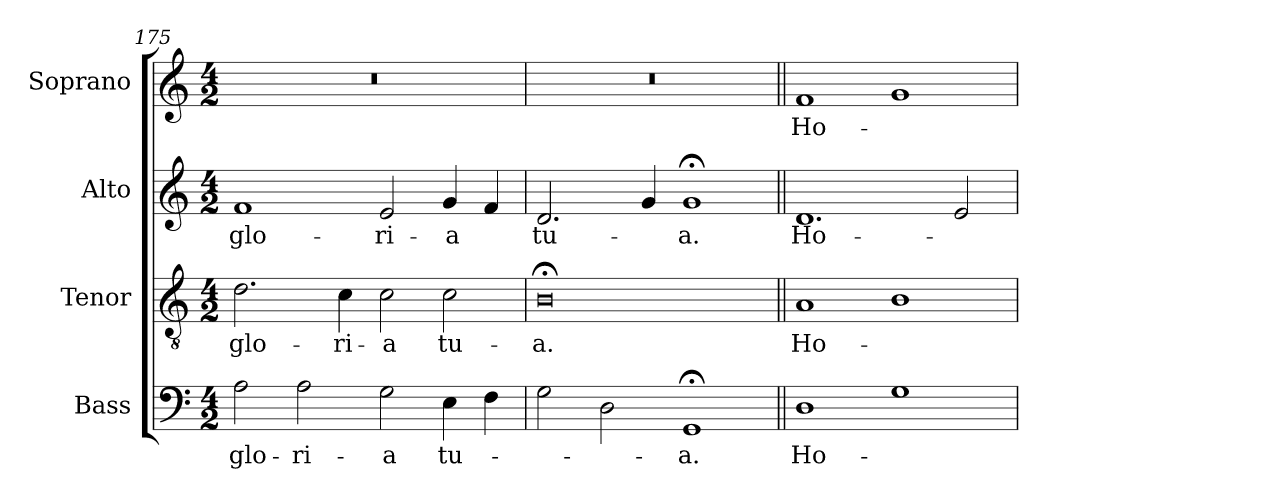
**kern	**text	**kern	**text	**kern	**text	**kern	**text
*part4	*part4	*part3	*part3	*part2	*part2	*part1	*part1
*staff4	*staff4	*staff3	*staff3	*staff2	*staff2	*staff1	*staff1
*I"Bass	*	*I"Tenor	*	*I"Alto	*	*I"Soprano	*
*clefF4	*	*clefGv2	*	*clefG2	*	*clefG2	*
*k[]	*	*k[]	*	*k[]	*	*k[]	*
*C:	*	*C:	*	*C:	*	*C:	*
*M4/2	*	*M4/2	*	*M4/2	*	*M4/2	*
=175	=175	=175	=175	=175	=175	=175	=175
2A\	glo-	2.d\	glo-	1f	glo-	0r	.
2A\	-ri-	.	.	.	.	.	.
.	.	4c\	-ri-	.	.	.	.
2G\	-a	2c\	-a	2e/	-ri-	.	.
4E\	tu-	2c\	tu-	4g/	-a	.	.
4F\	.	.	.	4f/	.	.	.
=176	=176	=176	=176	=176	=176	=176	=176
2G\	.	0B;<	-a.	2.d/	tu-	0r	.
2D\	.	.	.	.	.	.	.
.	.	.	.	4g/	.	.	.
1GG;<	-a.	.	.	1g;<	-a.	.	.
!!LO:LB:g=z
=177||	=177||	=177||	=177||	=177||	=177||	=177||	=177||
1D	Ho-	1A	Ho-	1.d	Ho-	1f	Ho-
1G	.	1B	.	.	.	1g	.
.	.	.	.	2e/	.	.	.
=	=	=	=	=	=	=	=
*-	*-	*-	*-	*-	*-	*-	*-
